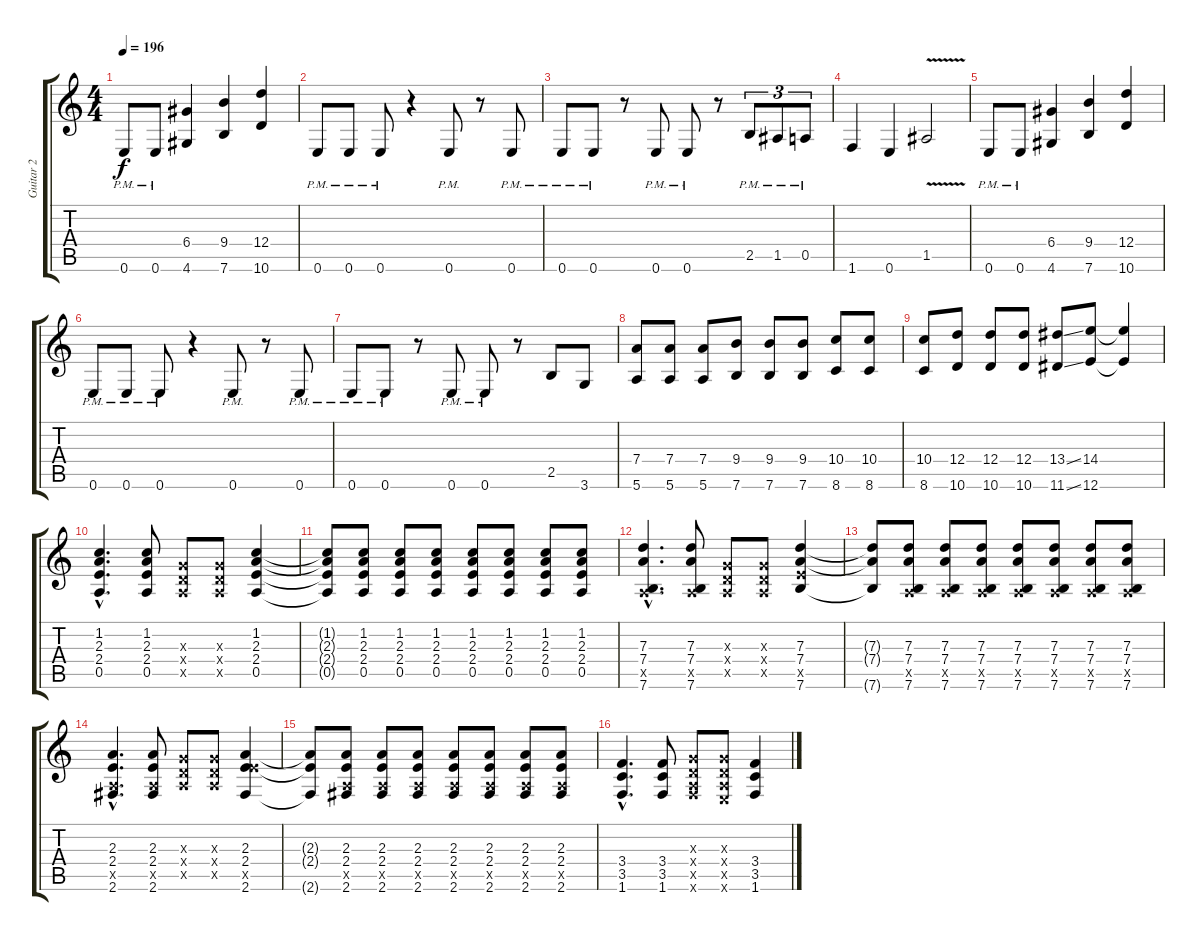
\track ("Guitar 2" "Guitar 2") {instrument overdrivenguitar}
\staff {score tabs}
\tuning (E4 B3 G3 D3 A2 E2) {hide}
\ts (4 4)
\tempo 196
\clef g2
\ks c
0.6{pm}.8{dy f} 0.6{pm}.8 (6.4 4.6).4 (9.4 7.6).4 (12.4 10.6).4 |
0.6{pm}.8 0.6{pm}.8 0.6{pm}.8 r.4 0.6{pm}.8 r.8 0.6{pm}.8 |
0.6{pm}.8 0.6{pm}.8 r.8 0.6{pm}.8 0.6{pm}.8 r.8 2.5{pm}.8{tu (3 2)} 1.5{pm}.8{tu (3 2)} 0.5{pm}.8{tu (3 2)} |
1.6.4 0.6.4 1.5{v}.2 |
0.6{pm}.8 0.6{pm}.8 (6.4 4.6).4 (9.4 7.6).4 (12.4 10.6).4 |
0.6{pm}.8 0.6{pm}.8 0.6{pm}.8 r.4 0.6{pm}.8 r.8 0.6{pm}.8 |
0.6{pm}.8 0.6{pm}.8 r.8 0.6{pm}.8 0.6{pm}.8 r.8 2.5.8 3.6.8 |
(7.4 5.6).8 (7.4 5.6).8 (7.4 5.6).8 (9.4 7.6).8 (9.4 7.6).8 (9.4 7.6).8 (10.4 8.6).8 (10.4 8.6).8 |
(10.4 8.6).8 (12.4 10.6).8 (12.4 10.6).8 (12.4 10.6).8 (13.4{ss} 11.6{ss}).8 (14.4 12.6).8 (14.4{t} 12.6{t}).4 |
(1.2{hac} 2.3{hac} 2.4{hac} 0.5{hac}).4{d} (1.2 2.3 2.4 0.5).8 (0.3{x} 0.4{x} 0.5{x}).8 (0.3{x} 0.4{x} 0.5{x}).8 (1.2 2.3 2.4 0.5).4 |
(1.2{t} 2.3{t} 2.4{t} 0.5{t}).8 (1.2 2.3 2.4 0.5).8 (1.2 2.3 2.4 0.5).8 (1.2 2.3 2.4 0.5).8 (1.2 2.3 2.4 0.5).8 (1.2 2.3 2.4 0.5).8 (1.2 2.3 2.4 0.5).8 (1.2 2.3 2.4 0.5).8 |
(7.3{hac} 7.4{hac} 0.5{hac x} 7.6{hac}).4{d} (7.3 7.4 0.5{x} 7.6).8 (0.3{x} 0.4{x} 0.5{x}).8 (0.3{x} 0.4{x} 0.5{x}).8 (7.3 7.4 7.5{x} 7.6).4 |
(7.3{t} 7.4{t} 7.6{t}).8 (7.3 7.4 0.5{x} 7.6).8 (7.3 7.4 0.5{x} 7.6).8 (7.3 7.4 0.5{x} 7.6).8 (7.3 7.4 0.5{x} 7.6).8 (7.3 7.4 0.5{x} 7.6).8 (7.3 7.4 0.5{x} 7.6).8 (7.3 7.4 0.5{x} 7.6).8 |
(2.3{hac} 2.4{hac} 0.5{hac x} 2.6{hac}).4{d} (2.3 2.4 0.5{x} 2.6).8 (0.3{x} 0.4{x} 0.5{x}).8 (0.3{x} 0.4{x} 0.5{x}).8 (2.3 2.4 7.5{x} 2.6).4 |
(2.3{t} 2.4{t} 2.6{t}).8 (2.3 2.4 0.5{x} 2.6).8 (2.3 2.4 0.5{x} 2.6).8 (2.3 2.4 0.5{x} 2.6).8 (2.3 2.4 0.5{x} 2.6).8 (2.3 2.4 0.5{x} 2.6).8 (2.3 2.4 0.5{x} 2.6).8 (2.3 2.4 0.5{x} 2.6).8 |
(3.4{hac} 3.5{hac} 1.6{hac}).4{d} (3.4 3.5 1.6).8 (0.3{x} 0.4{x} 0.5{x} 1.6{x}).8 (0.3{x} 0.4{x} 0.5{x} 0.6{x}).8 (3.4 3.5 1.6).4
